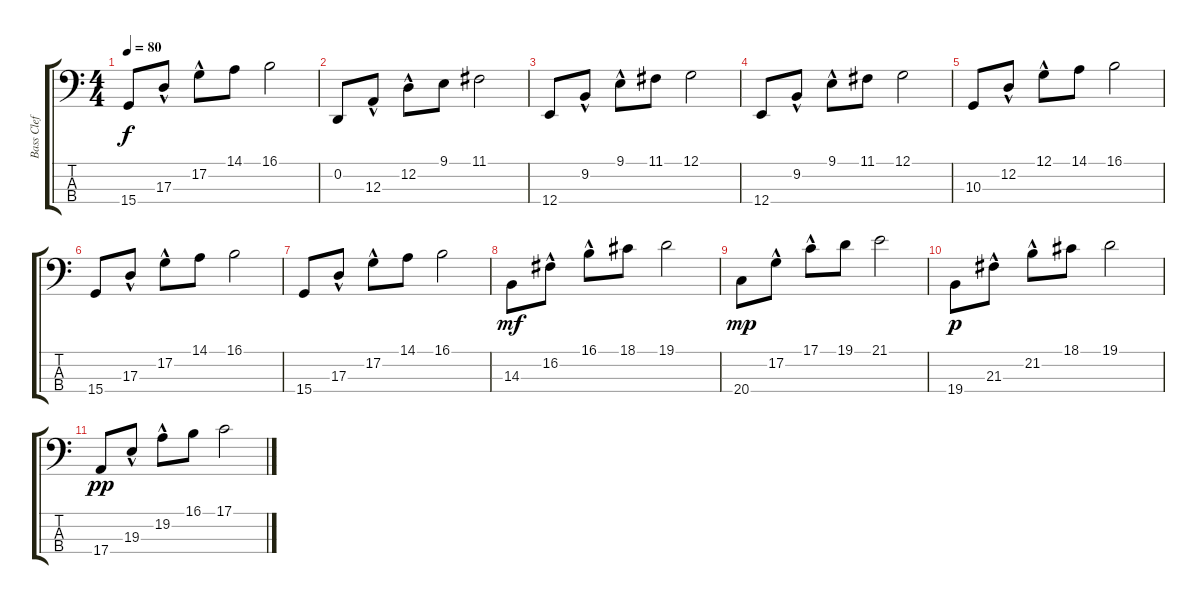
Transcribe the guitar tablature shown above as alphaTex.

\track ("Bass Clef Harmony" "Bass Clef ") {instrument pad2warm}
\staff {score tabs}
\tuning (G2 D2 A1 E1) {hide}
\ts (4 4)
\tempo 80
\clef f4
\ks c
15.4.8{dy f} 17.3{hac}.8 17.2{hac}.8 14.1.8 16.1.2 |
0.2.8 12.3{hac}.8 12.2{hac}.8 9.1.8 11.1.2 |
12.4.8 9.2{hac}.8 9.1{hac}.8 11.1.8 12.1.2 |
12.4.8 9.2{hac}.8 9.1{hac}.8 11.1.8 12.1.2 |
10.3.8 12.2{hac}.8 12.1{hac}.8 14.1.8 16.1.2 |
15.4.8 17.3{hac}.8 17.2{hac}.8 14.1.8 16.1.2 |
15.4.8 17.3{hac}.8 17.2{hac}.8 14.1.8 16.1.2 |
14.3.8{dy mf} 16.2{hac}.8 16.1{hac}.8 18.1.8 19.1.2 |
20.4.8{dy mp} 17.2{hac}.8 17.1{hac}.8 19.1.8 21.1.2 |
19.4.8{dy p} 21.3{hac}.8 21.2{hac}.8 18.1.8 19.1.2 |
17.4.8{dy pp} 19.3{hac}.8 19.2{hac}.8 16.1.8 17.1.2
